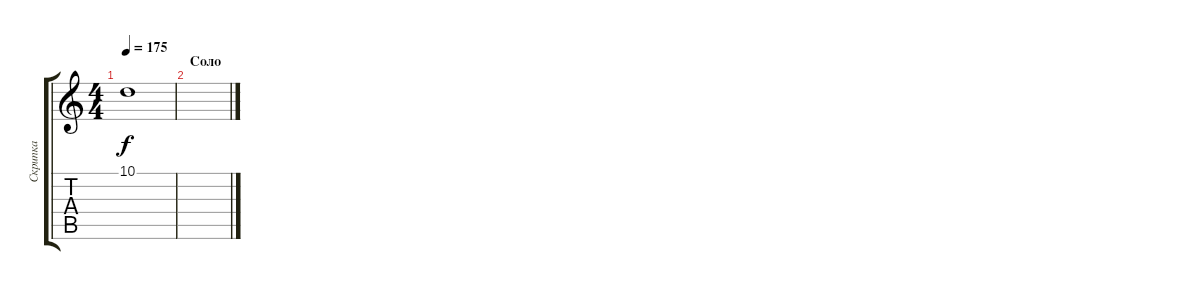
\track ("Скрипка" "Скрипка") {instrument viola}
\staff {score tabs}
\tuning (E4 B3 G3 D3 A2 E2) {hide}
\ts (4 4)
\tempo 175
\clef g2
\ks c
10.1{t}.1{dy f} |
\section ("" "Соло")
